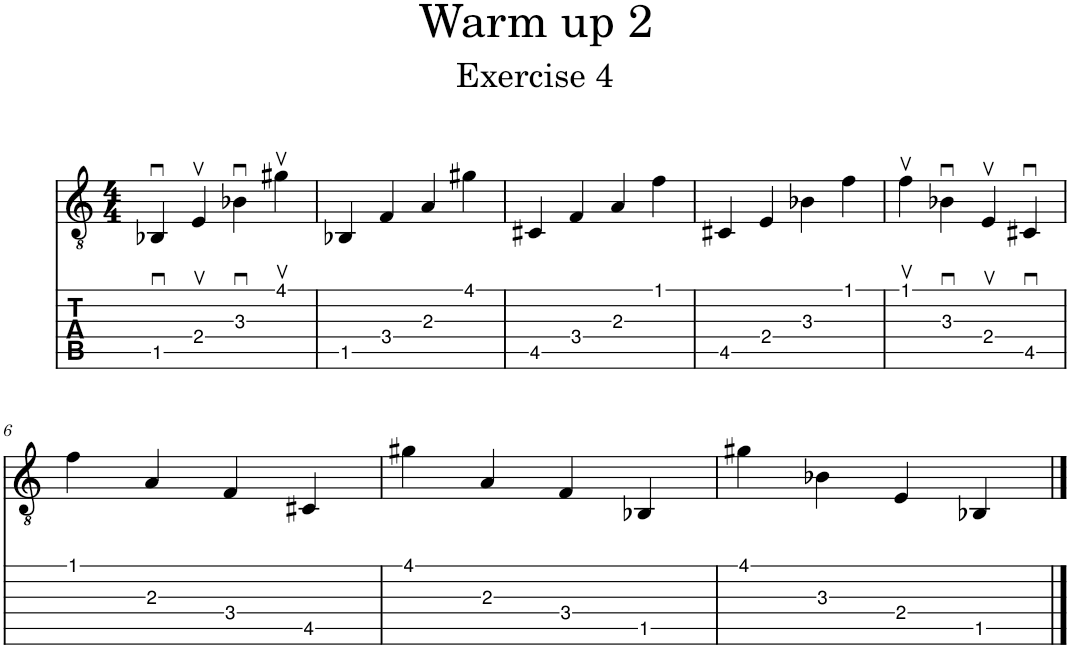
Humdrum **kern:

**kern	**kern
*part1	*part1
*staff2	*staff1
*I"Guitar	*
*I'Guit.	*
*stria6	*
*	*clefGv2
*k[]	*k[]
*M4/4	*M4/4
=1	=1
4BB-u	4BB-Xu/
4Ev	4Ev/
4B-u	4B-Xu\
4g#v	4g#Xv\
=2	=2
4BB-	4BB-X/
4F	4F/
4A	4A/
4g#	4g#X\
=3	=3
4C#	4C#X/
4F	4F/
4A	4A/
4f	4f\
=4	=4
4C#	4C#X/
4E	4E/
4B-	4B-X\
4f	4f\
=5	=5
4fv	4fv\
4B-u	4B-Xu\
4Ev	4Ev/
4C#u	4C#Xu/
!!LO:LB:g=z
=6	=6
4f	4f\
4A	4A/
4F	4F/
4C#	4C#X/
=7	=7
4g#	4g#X\
4A	4A/
4F	4F/
4BB-	4BB-X/
=8	=8
4g#	4g#X\
4B-	4B-X\
4E	4E/
4BB-	4BB-X/
==	==
*-	*-
